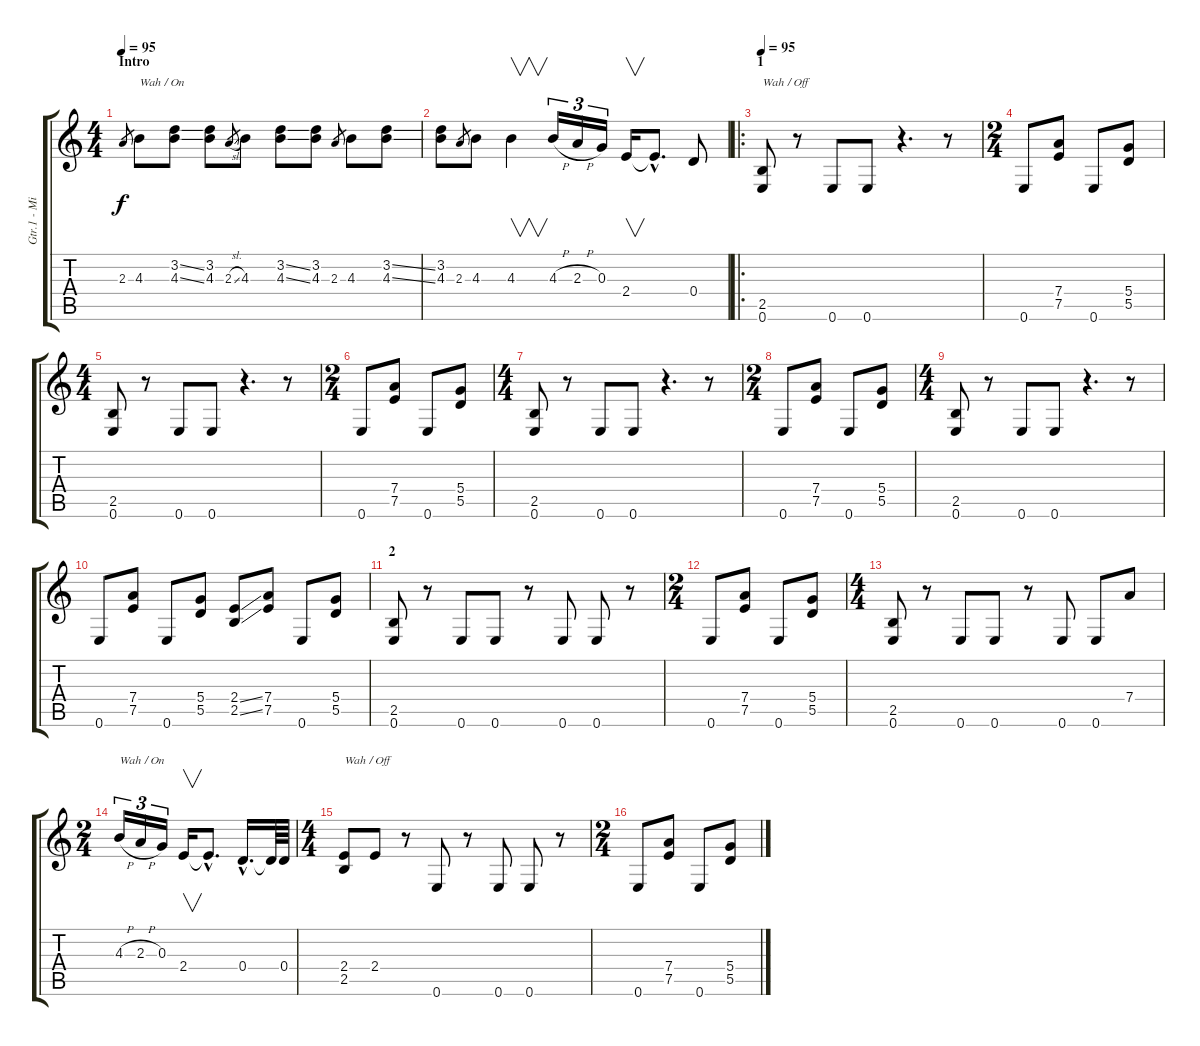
\track ("Gtr.1 - Mikael Pérez" "Gtr.1 - Mi") {instrument distortionguitar}
\staff {score tabs}
\tuning (E4 B3 G3 D3 A2 E2) {hide}
\ts (4 4)
\section ("" "Intro")
\tempo 95
\tempo 105
\tempo 95
\clef g2
\ks c
2.3.8{gr dy f instrument distortionguitar} 4.3.8{txt "Wah / On"} (3.2{ss} 4.3{ss}).8 (3.2 4.3).8 2.3{sl}.8{gr} 4.3.8 (3.2{ss} 4.3{ss}).8 (3.2 4.3).8 2.3.8{gr} 4.3.8 (3.2{ss} 4.3{ss}).8 |
(3.2 4.3).8 2.3.8{gr} 4.3.8 4.3.4{v} 4.3{h}.16{tu (3 2)} 2.3{h}.16{tu (3 2)} 0.3.16{tu (3 2)} 2.4.16{v} 2.4{hac t}.8{d} 0.4.8 |
\ro
\section ("" "1")
\tempo 95
(2.5 0.6).8{txt "Wah / Off"} r.8 0.6.8 0.6.8 r.4{d} r.8 |
\ts (2 4)
0.6.8 (7.4 7.5).8 0.6.8 (5.4 5.5).8 |
\ts (4 4)
(2.5 0.6).8 r.8 0.6.8 0.6.8 r.4{d} r.8 |
\ts (2 4)
0.6.8 (7.4 7.5).8 0.6.8 (5.4 5.5).8 |
\ts (4 4)
(2.5 0.6).8 r.8 0.6.8 0.6.8 r.4{d} r.8 |
\ts (2 4)
0.6.8 (7.4 7.5).8 0.6.8 (5.4 5.5).8 |
\ts (4 4)
(2.5 0.6).8 r.8 0.6.8 0.6.8 r.4{d} r.8 |
0.6.8 (7.4 7.5).8 0.6.8 (5.4 5.5).8 (2.4{ss} 2.5{ss}).8 (7.4 7.5).8 0.6.8 (5.4 5.5).8 |
\section ("" "2")
(2.5 0.6).8 r.8 0.6.8 0.6.8 r.8 0.6.8 0.6.8 r.8 |
\ts (2 4)
0.6.8 (7.4 7.5).8 0.6.8 (5.4 5.5).8 |
\ts (4 4)
(2.5 0.6).8 r.8 0.6.8 0.6.8 r.8 0.6.8 0.6.8 7.4.8 |
\ts (2 4)
4.3{h}.16{tu (3 2) txt "Wah / On"} 2.3{h}.16{tu (3 2)} 0.3.16{tu (3 2)} 2.4.16{v} 2.4{hac t}.8{d} 0.4{hac}.16{d} 0.4{t}.64 0.4.64 |
\ts (4 4)
(2.4 2.5).8{txt "Wah / Off"} 2.4.8 r.8 0.6.8 r.8 0.6.8 0.6.8 r.8 |
\ts (2 4)
0.6.8 (7.4 7.5).8 0.6.8 (5.4 5.5).8
